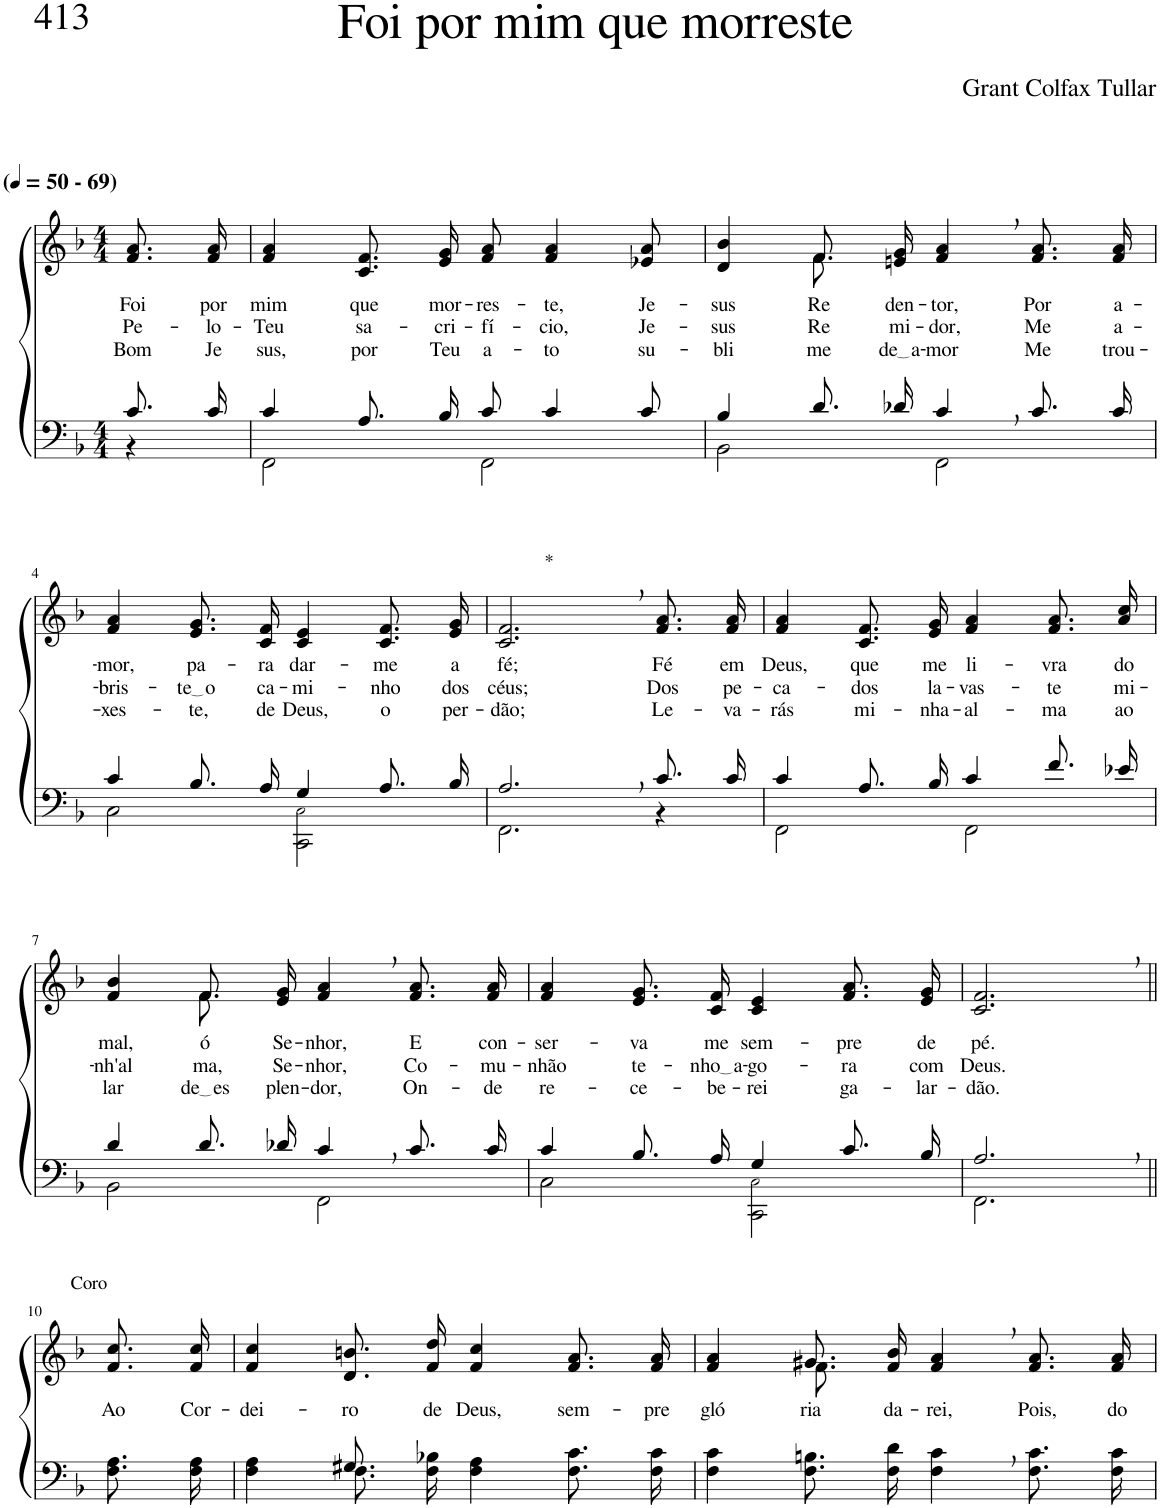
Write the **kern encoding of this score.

**kern	**kern	**text	**text	**text
*part2	*part1	*part1	*part1	*part1
*staff2	*staff1	*staff1	*staff1	*staff1
*I"Parte III e IV	*I"Parte I e II	*	*	*
*clefF4	*clefG2	*	*	*
*k[b-]	*k[b-]	*	*	*
*M4/4	*M4/4	*	*	*
*MM50	*MM50	*	*	*
=1	=1	=1	=1	=1
*^	*	*	*	*
!	!	!LO:TX:a:B:t=(	!	!	!
!	!	!LO:TX:a:B:t=- 69)	!	!	!
!	!	!	!LO:LY:b	!LO:LY:b	!LO:LY:b
8.c/L	4r	8.f/ 8.a/L	Foi	Pe-	Bom
!	!	!	!LO:LY:b	!LO:LY:b	!LO:LY:b
16c/Jk	.	16f/ 16a/Jk	por	-lo-	Je
=2	=2	=2	=2	=2	=2
!	!	!	!LO:LY:b	!LO:LY:b	!LO:LY:b
4c/	2FF\	4f/ 4a/	mim	-Teu	sus,
!	!	!	!LO:LY:b	!LO:LY:b	!LO:LY:b
8.A/L	.	8.c/ 8.f/L	que	sa-	por
!	!	!	!LO:LY:b	!LO:LY:b	!LO:LY:b
16B-/Jk	.	16e/ 16g/Jk	mor-	-cri-	Teu
!	!	!	!LO:LY:b	!LO:LY:b	!LO:LY:b
8c/	2FF\	8f/ 8a/	-res-	-fí-	a-
!	!	!	!LO:LY:b	!LO:LY:b	!LO:LY:b
4c/	.	4f/ 4a/	-te,	-cio,	-to
!	!	!	!LO:LY:b	!LO:LY:b	!LO:LY:b
8c/	.	8e-X/ 8a/	Je-	Je-	su-
=3	=3	=3	=3	=3	=3
!	!	!	!LO:LY:b	!LO:LY:b	!LO:LY:b
*	*	*^	*	*	*
4B-/	2BB-\	4d/ 4b-/	4ryy	-sus	-sus	-bli-
!	!	!	!	!LO:LY:b	!LO:LY:b	!LO:LY:b
8.d/L	.	8.f/L	8.f\	Re-	Re-	-me
!	!	!	!	!LO:LY:b	!LO:LY:b	!LO:LY:b
16d-X/Jk	.	16en/ 16g/Jk	2ryy	-den-	-mi-	de a
!	!	!	!	!LO:LY:b	!LO:LY:b	!LO:LY:b
4c,/	2FF\	4f/, 4a/,	.	-tor,	-dor,	-mor
!	!	!	!	!LO:LY:b	!LO:LY:b	!LO:LY:b
8.c/L	.	8.f/ 8.a/L	.	Por	Me	Me
!	!	!	!	!LO:LY:b	!LO:LY:b	!LO:LY:b
16c/Jk	.	16f/ 16a/Jk	16ryy	a-	a-	trou-
!!LO:LB:g=z
=4	=4	=4	=4	=4	=4	=4
!	!	!	!	!LO:LY:b	!LO:LY:b	!LO:LY:b
*	*	*v	*v	*	*	*
4c/	2C\	4f/ 4a/	-mor,	-bris-	-xes-
!	!	!	!LO:LY:b	!LO:LY:b	!LO:LY:b
8.B-/L	.	8.e/ 8.g/L	pa-	te o	-te,
!	!	!	!LO:LY:b	!LO:LY:b	!LO:LY:b
16A/Jk	.	16c/ 16f/Jk	-ra	ca-	de
!	!	!	!LO:LY:b	!LO:LY:b	!LO:LY:b
4G/	2CC\ 2C!\	4c/ 4e/	dar-	-mi-	Deus,
!	!	!	!LO:LY:b	!LO:LY:b	!LO:LY:b
8.A/L	.	8.c/ 8.f/L	-me	-nho	o
!	!	!	!LO:LY:b	!LO:LY:b	!LO:LY:b
16B-/Jk	.	16e/ 16g/Jk	a	dos	per-
=5	=5	=5	=5	=5	=5
!	!	!LO:TX:a:t=*	!	!	!
!	!	!	!LO:LY:b	!LO:LY:b	!LO:LY:b
2.A,/	2.FF\	2.c/, 2.f/,	fé;	céus;	-dão;
!	!	!	!LO:LY:b	!LO:LY:b	!LO:LY:b
8.c/L	4r	8.f/ 8.a/L	Fé	Dos	Le-
!	!	!	!LO:LY:b	!LO:LY:b	!LO:LY:b
16c/Jk	.	16f/ 16a/Jk	em	pe-	-va-
=6	=6	=6	=6	=6	=6
!	!	!	!LO:LY:b	!LO:LY:b	!LO:LY:b
4c/	2FF\	4f/ 4a/	Deus,	-ca-	-rás
!	!	!	!LO:LY:b	!LO:LY:b	!LO:LY:b
8.A/L	.	8.c/ 8.f/L	que	-dos	mi-
!	!	!	!LO:LY:b	!LO:LY:b	!LO:LY:b
16B-/Jk	.	16e/ 16g/Jk	me	la-	-nha-
!	!	!	!LO:LY:b	!LO:LY:b	!LO:LY:b
4c/	2FF\	4f/ 4a/	li-	-vas-	-al-
!	!	!	!LO:LY:b	!LO:LY:b	!LO:LY:b
8.f/L	.	8.f/ 8.a/L	-vra	-te	-ma
!	!	!	!LO:LY:b	!LO:LY:b	!LO:LY:b
16e-X/Jk	.	16a/ 16cc/Jk	do	mi-	ao
!!LO:LB:g=z
=7	=7	=7	=7	=7	=7
!	!	!	!LO:LY:b	!LO:LY:b	!LO:LY:b
*	*	*^	*	*	*
4d/	2BB-\	4f/ 4b-/	4ryy	mal,	-nh'al-	lar
!	!	!	!	!LO:LY:b	!LO:LY:b	!LO:LY:b
8.d/L	.	8.f/L	8.f\	ó	-ma,	de es
!	!	!	!	!LO:LY:b	!LO:LY:b	!LO:LY:b
16d-X/Jk	.	16e/ 16g/Jk	2ryy	Se-	Se-	-plen-
!	!	!	!	!LO:LY:b	!LO:LY:b	!LO:LY:b
4c,/	2FF\	4f/, 4a/,	.	-nhor,	-nhor,	-dor,
!	!	!	!	!LO:LY:b	!LO:LY:b	!LO:LY:b
8.c/L	.	8.f/ 8.a/L	.	E	Co-	On-
!	!	!	!	!LO:LY:b	!LO:LY:b	!LO:LY:b
16c/Jk	.	16f/ 16a/Jk	16ryy	con-	-mu-	-de
=8	=8	=8	=8	=8	=8	=8
!	!	!	!	!LO:LY:b	!LO:LY:b	!LO:LY:b
*	*	*v	*v	*	*	*
4c/	2C\	4f/ 4a/	-ser-	-nhão	re-
!	!	!	!LO:LY:b	!LO:LY:b	!LO:LY:b
8.B-/L	.	8.e/ 8.g/L	-va	te-	-ce-
!	!	!	!LO:LY:b	!LO:LY:b	!LO:LY:b
16A/Jk	.	16c/ 16f/Jk	me	nho a	-be-
!	!	!	!LO:LY:b	!LO:LY:b	!LO:LY:b
4G/	2CC\ 2C!\	4c/ 4e/	sem-	-go-	-rei
!	!	!	!LO:LY:b	!LO:LY:b	!LO:LY:b
8.c/L	.	8.f/ 8.a/L	-pre	-ra	ga-
!	!	!	!LO:LY:b	!LO:LY:b	!LO:LY:b
16B-/Jk	.	16e/ 16g/Jk	de	com	-lar-
=9	=9	=9	=9	=9	=9
!	!	!	!LO:LY:b	!LO:LY:b	!LO:LY:b
2.A,/	2.FF\	2.c/, 2.f/,	pé.	Deus.	-dão.
!!LO:LB:g=z
=10||	=10||	=10||	=10||	=10||	=10||
!	!	!LO:TX:a:t=Coro	!	!	!
!	!	!	!LO:LY:b	!	!
*v	*v	*	*	*	*
8.F\ 8.A\L	8.f/ 8.cc/L	Ao	.	.
!	!	!LO:LY:b	!	!
16F\ 16A\Jk	16f/ 16cc/Jk	Cor-	.	.
=11	=11	=11	=11	=11
*^	*	*	*	*
!	!	!	!LO:LY:b	!	!
4F\ 4A\	4ryy	4f/ 4cc/	-dei-	.	.
!	!	!	!LO:LY:b	!	!
8.F\L	8.G#X/	8.d/ 8.bn/L	-ro	.	.
!	!	!	!LO:LY:b	!	!
16F\ 16B-X\Jk	2ryy	16f/ 16dd/Jk	de	.	.
!	!	!	!LO:LY:b	!	!
4F\ 4A\	.	4f/ 4cc/	Deus,	.	.
!	!	!	!LO:LY:b	!	!
8.F\ 8.c\L	.	8.f/ 8.a/L	sem-	.	.
!	!	!	!LO:LY:b	!	!
16F\ 16c\Jk	16ryy	16f/ 16a/Jk	-pre	.	.
=12	=12	=12	=12	=12	=12
!	!	!	!LO:LY:b	!	!
*v	*v	*^	*	*	*
4F\ 4c\	4f/ 4a/	4ryy	gló-	.	.
!	!	!	!LO:LY:b	!	!
8.F\ 8.Bn\L	8.g#X/L	8.f\	ria	.	.
!	!	!	!LO:LY:b	!	!
16F\ 16d\Jk	16f/ 16b-/Jk	2ryy	da-	.	.
!	!	!	!LO:LY:b	!	!
4F\, 4c\,	4f/, 4a/,	.	-rei,	.	.
!	!	!	!LO:LY:b	!	!
8.F\ 8.c\L	8.f/ 8.a/L	.	Pois,	.	.
!	!	!	!LO:LY:b	!	!
16F\ 16c\Jk	16f/ 16a/Jk	16ryy	do	.	.
*	*v	*v	*	*	*
=	=	=	=	=
*-	*-	*-	*-	*-
